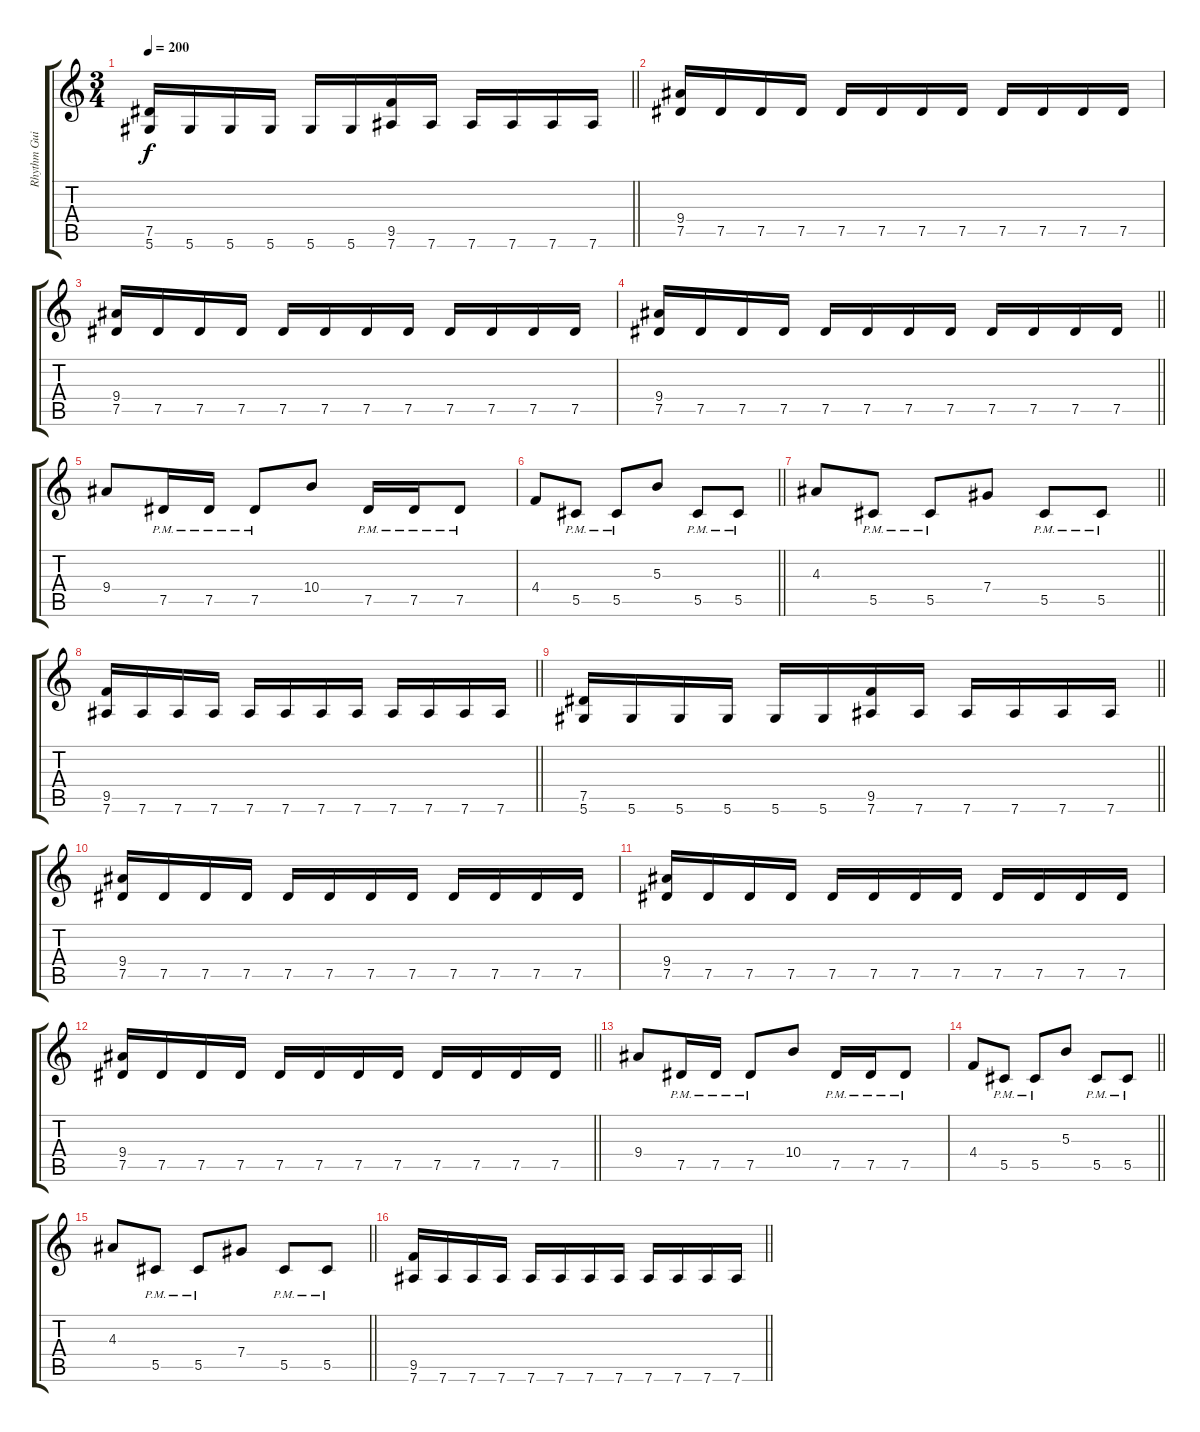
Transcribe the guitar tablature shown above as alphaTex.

\track ("Rhythm Guitar" "Rhythm Gui") {instrument acousticguitarsteel}
\staff {score tabs}
\tuning (Eb4 Bb3 Gb3 Db3 Ab2 Eb2) {hide}
\ts (3 4)
\tempo 200
\clef g2
\barLineRight lightlight
\ks c
(7.5 5.6).16{dy f} 5.6.16 5.6.16 5.6.16 5.6.16 5.6.16 (9.5 7.6).16 7.6.16 7.6.16 7.6.16 7.6.16 7.6.16 |
(9.4 7.5).16 7.5.16 7.5.16 7.5.16 7.5.16 7.5.16 7.5.16 7.5.16 7.5.16 7.5.16 7.5.16 7.5.16 |
(9.4 7.5).16 7.5.16 7.5.16 7.5.16 7.5.16 7.5.16 7.5.16 7.5.16 7.5.16 7.5.16 7.5.16 7.5.16 |
\barLineRight lightlight
(9.4 7.5).16 7.5.16 7.5.16 7.5.16 7.5.16 7.5.16 7.5.16 7.5.16 7.5.16 7.5.16 7.5.16 7.5.16 |
9.4.8 7.5{pm}.16 7.5{pm}.16 7.5{pm}.8 10.4.8 7.5{pm}.16 7.5{pm}.16 7.5{pm}.8 |
\barLineRight lightlight
4.4.8 5.5{pm}.8 5.5{pm}.8 5.3.8 5.5{pm}.8 5.5{pm}.8 |
\barLineRight lightlight
4.3.8 5.5{pm}.8 5.5{pm}.8 7.4.8 5.5{pm}.8 5.5{pm}.8 |
\barLineRight lightlight
(9.5 7.6).16 7.6.16 7.6.16 7.6.16 7.6.16 7.6.16 7.6.16 7.6.16 7.6.16 7.6.16 7.6.16 7.6.16 |
\barLineRight lightlight
(7.5 5.6).16 5.6.16 5.6.16 5.6.16 5.6.16 5.6.16 (9.5 7.6).16 7.6.16 7.6.16 7.6.16 7.6.16 7.6.16 |
(9.4 7.5).16 7.5.16 7.5.16 7.5.16 7.5.16 7.5.16 7.5.16 7.5.16 7.5.16 7.5.16 7.5.16 7.5.16 |
(9.4 7.5).16 7.5.16 7.5.16 7.5.16 7.5.16 7.5.16 7.5.16 7.5.16 7.5.16 7.5.16 7.5.16 7.5.16 |
\barLineRight lightlight
(9.4 7.5).16 7.5.16 7.5.16 7.5.16 7.5.16 7.5.16 7.5.16 7.5.16 7.5.16 7.5.16 7.5.16 7.5.16 |
9.4.8 7.5{pm}.16 7.5{pm}.16 7.5{pm}.8 10.4.8 7.5{pm}.16 7.5{pm}.16 7.5{pm}.8 |
\barLineRight lightlight
4.4.8 5.5{pm}.8 5.5{pm}.8 5.3.8 5.5{pm}.8 5.5{pm}.8 |
\barLineRight lightlight
4.3.8 5.5{pm}.8 5.5{pm}.8 7.4.8 5.5{pm}.8 5.5{pm}.8 |
\barLineRight lightlight
(9.5 7.6).16 7.6.16 7.6.16 7.6.16 7.6.16 7.6.16 7.6.16 7.6.16 7.6.16 7.6.16 7.6.16 7.6.16
